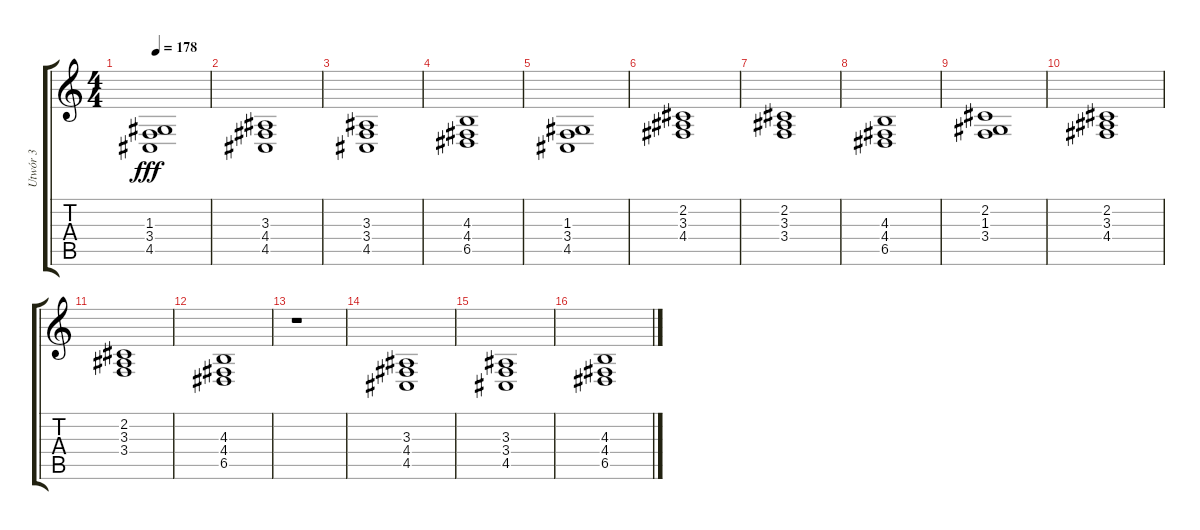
\track ("Utwór 3" "Utwór 3") {instrument stringensemble1}
\staff {score tabs}
\tuning (E4 B3 G3 D3 A2 E2) {hide}
\ts (4 4)
\tempo 178
\clef g2
\ks c
(1.3 3.4 4.5).1{dy fff} |
(3.3 4.4 4.5).1 |
(3.3 3.4 4.5).1 |
(4.3 4.4 6.5).1 |
(1.3 3.4 4.5).1 |
(2.2 3.3 4.4).1 |
(2.2 3.3 3.4).1 |
(4.3 4.4 6.5).1 |
(2.2 1.3 3.4).1 |
(2.2 3.3 4.4).1 |
(2.2 3.3 3.4).1 |
(4.3 4.4 6.5).1 |
r.1 |
(3.3 4.4 4.5).1 |
(3.3 3.4 4.5).1 |
(4.3 4.4 6.5).1
